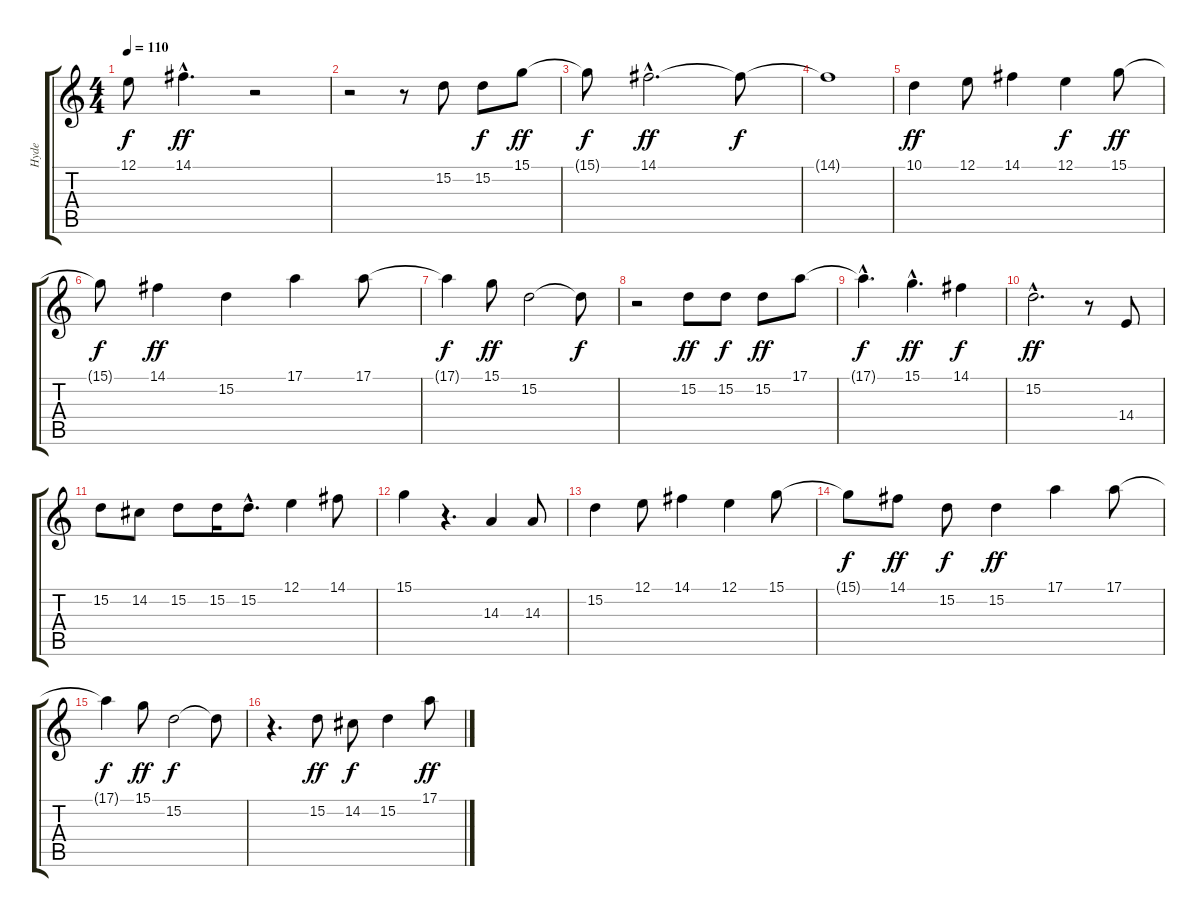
\track ("Hyde" "Hyde") {instrument altosax}
\staff {score tabs}
\tuning (E4 B3 G3 D3 A2 E2) {hide}
\ts (4 4)
\tempo 110
\clef g2
\ks c
12.1{t}.8{dy f} 14.1{hac}.4{d dy ff} r.2 |
r.2 r.8 15.2.8 15.2.8{dy f} 15.1.8{dy ff} |
15.1{t}.8{dy f} 14.1{hac}.2{d dy ff} 14.1{t}.8{dy f} |
14.1{t}.1 |
10.1.4{dy ff} 12.1.8 14.1.4 12.1.4{dy f} 15.1.8{dy ff} |
15.1{t}.8{dy f} 14.1.4{dy ff} 15.2.4 17.1.4 17.1.8 |
17.1{t}.4{dy f} 15.1.8{dy ff} 15.2.2 15.2{t}.8{dy f} |
r.2 15.2.8{dy ff} 15.2.8{dy f} 15.2.8{dy ff} 17.1.8 |
17.1{hac t}.4{d dy f} 15.1{hac}.4{d dy ff} 14.1.4{dy f} |
15.2{hac}.2{d dy ff} r.8 14.4.8 |
15.2.8 14.2.8 15.2.8 15.2.16 15.2{hac}.8{d} 12.1.4 14.1.8 |
15.1.4 r.4{d} 14.3.4 14.3.8 |
15.2.4 12.1.8 14.1.4 12.1.4 15.1.8 |
15.1{t}.8{dy f} 14.1.8{dy ff} 15.2.8{dy f} 15.2.4{dy ff} 17.1.4 17.1.8 |
17.1{t}.4{dy f} 15.1.8{dy ff} 15.2.2{dy f} 15.2{t}.8 |
r.4{d} 15.2.8{dy ff} 14.2.8{dy f} 15.2.4 17.1.8{dy ff}
